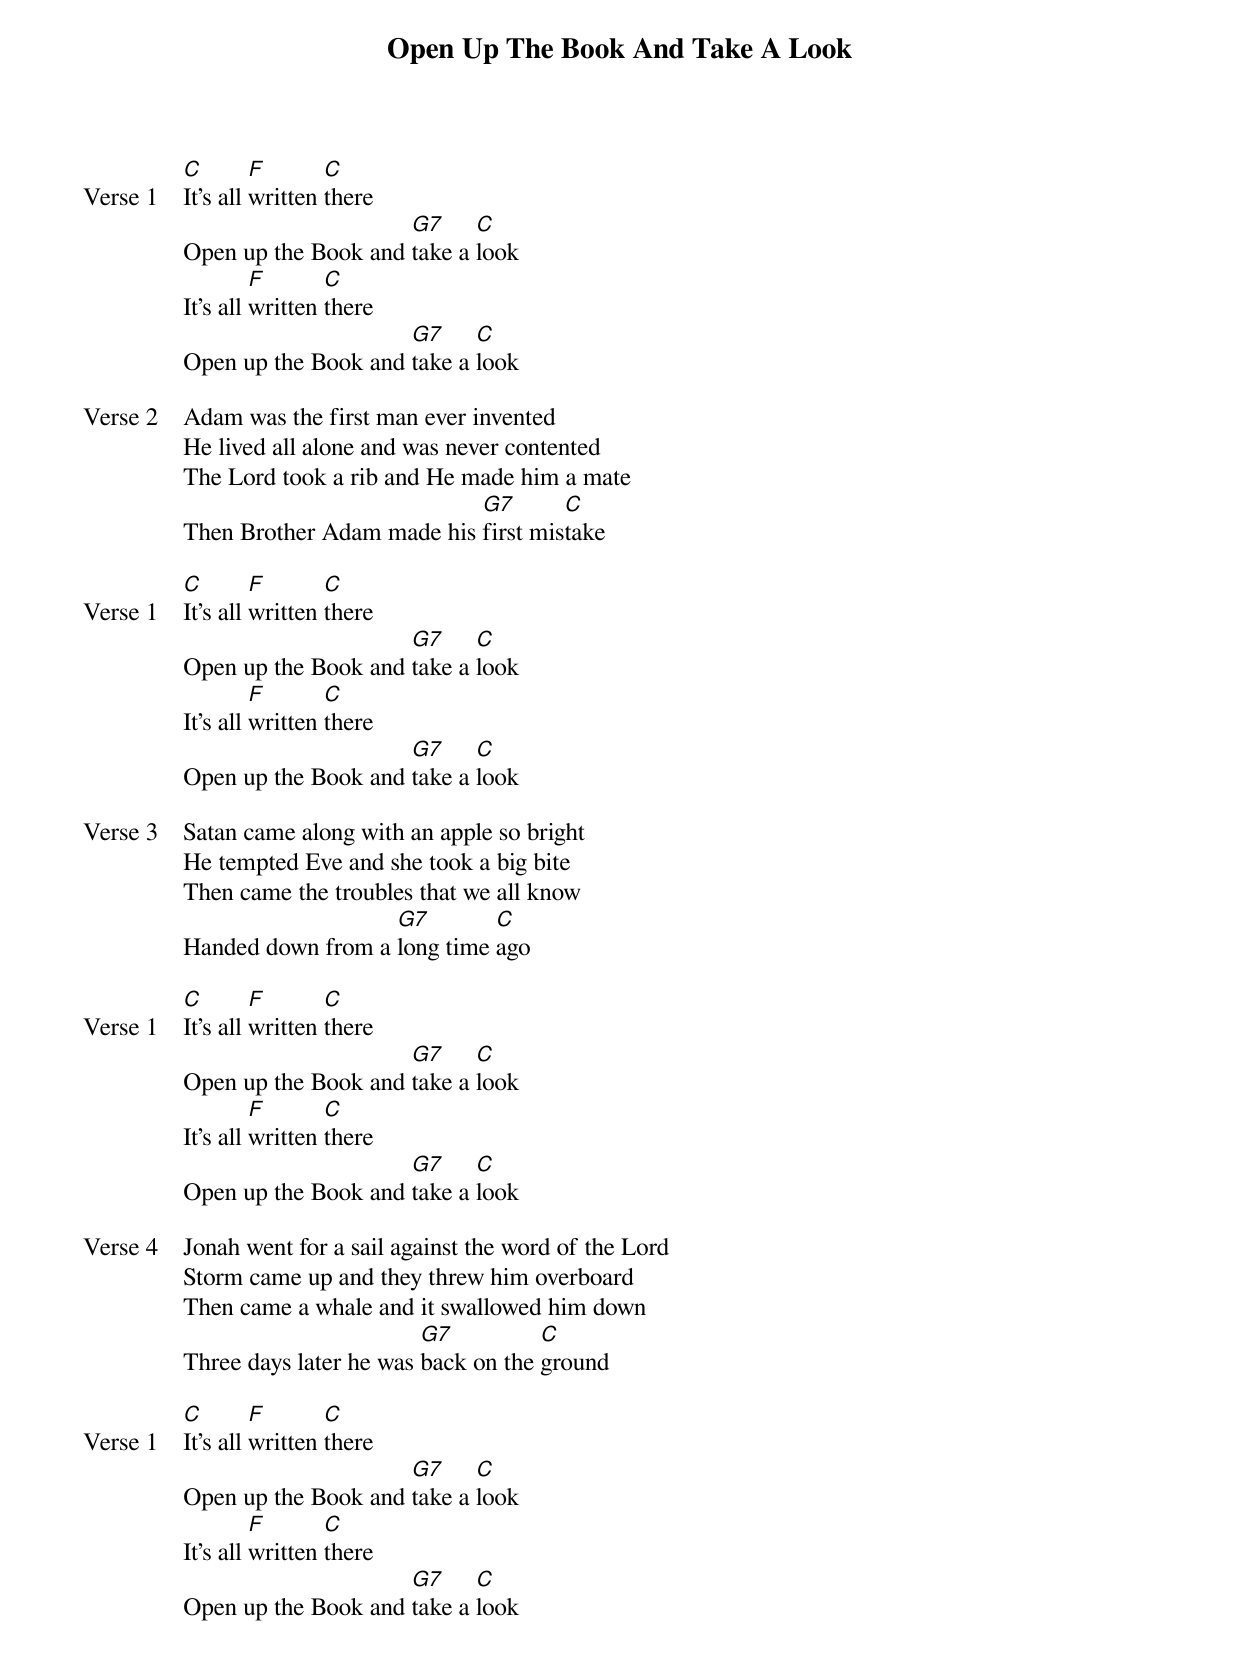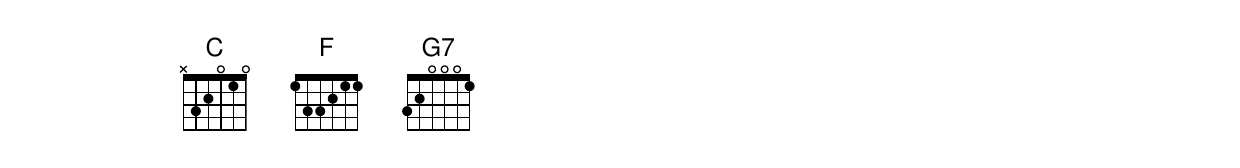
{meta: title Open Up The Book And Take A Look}
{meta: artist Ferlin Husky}
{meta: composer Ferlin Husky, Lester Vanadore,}
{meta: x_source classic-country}
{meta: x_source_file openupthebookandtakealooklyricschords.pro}
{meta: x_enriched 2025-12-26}

{start_of_verse: Verse 1}
[C]It's all [F]written [C]there
Open up the Book and [G7]take a [C]look
It's all [F]written [C]there
Open up the Book and [G7]take a [C]look
{end_of_verse}

{start_of_verse: Verse 2}
Adam was the first man ever invented
He lived all alone and was never contented
The Lord took a rib and He made him a mate
Then Brother Adam made his [G7]first mis[C]take
{end_of_verse}

{start_of_verse: Verse 1}
[C]It's all [F]written [C]there
Open up the Book and [G7]take a [C]look
It's all [F]written [C]there
Open up the Book and [G7]take a [C]look
{end_of_verse}

{start_of_verse: Verse 3}
Satan came along with an apple so bright
He tempted Eve and she took a big bite
Then came the troubles that we all know
Handed down from a [G7]long time [C]ago
{end_of_verse}

{start_of_verse: Verse 1}
[C]It's all [F]written [C]there
Open up the Book and [G7]take a [C]look
It's all [F]written [C]there
Open up the Book and [G7]take a [C]look
{end_of_verse}

{start_of_verse: Verse 4}
Jonah went for a sail against the word of the Lord
Storm came up and they threw him overboard
Then came a whale and it swallowed him down
Three days later he was [G7]back on the [C]ground
{end_of_verse}

{start_of_verse: Verse 1}
[C]It's all [F]written [C]there
Open up the Book and [G7]take a [C]look
It's all [F]written [C]there
Open up the Book and [G7]take a [C]look
{end_of_verse}
